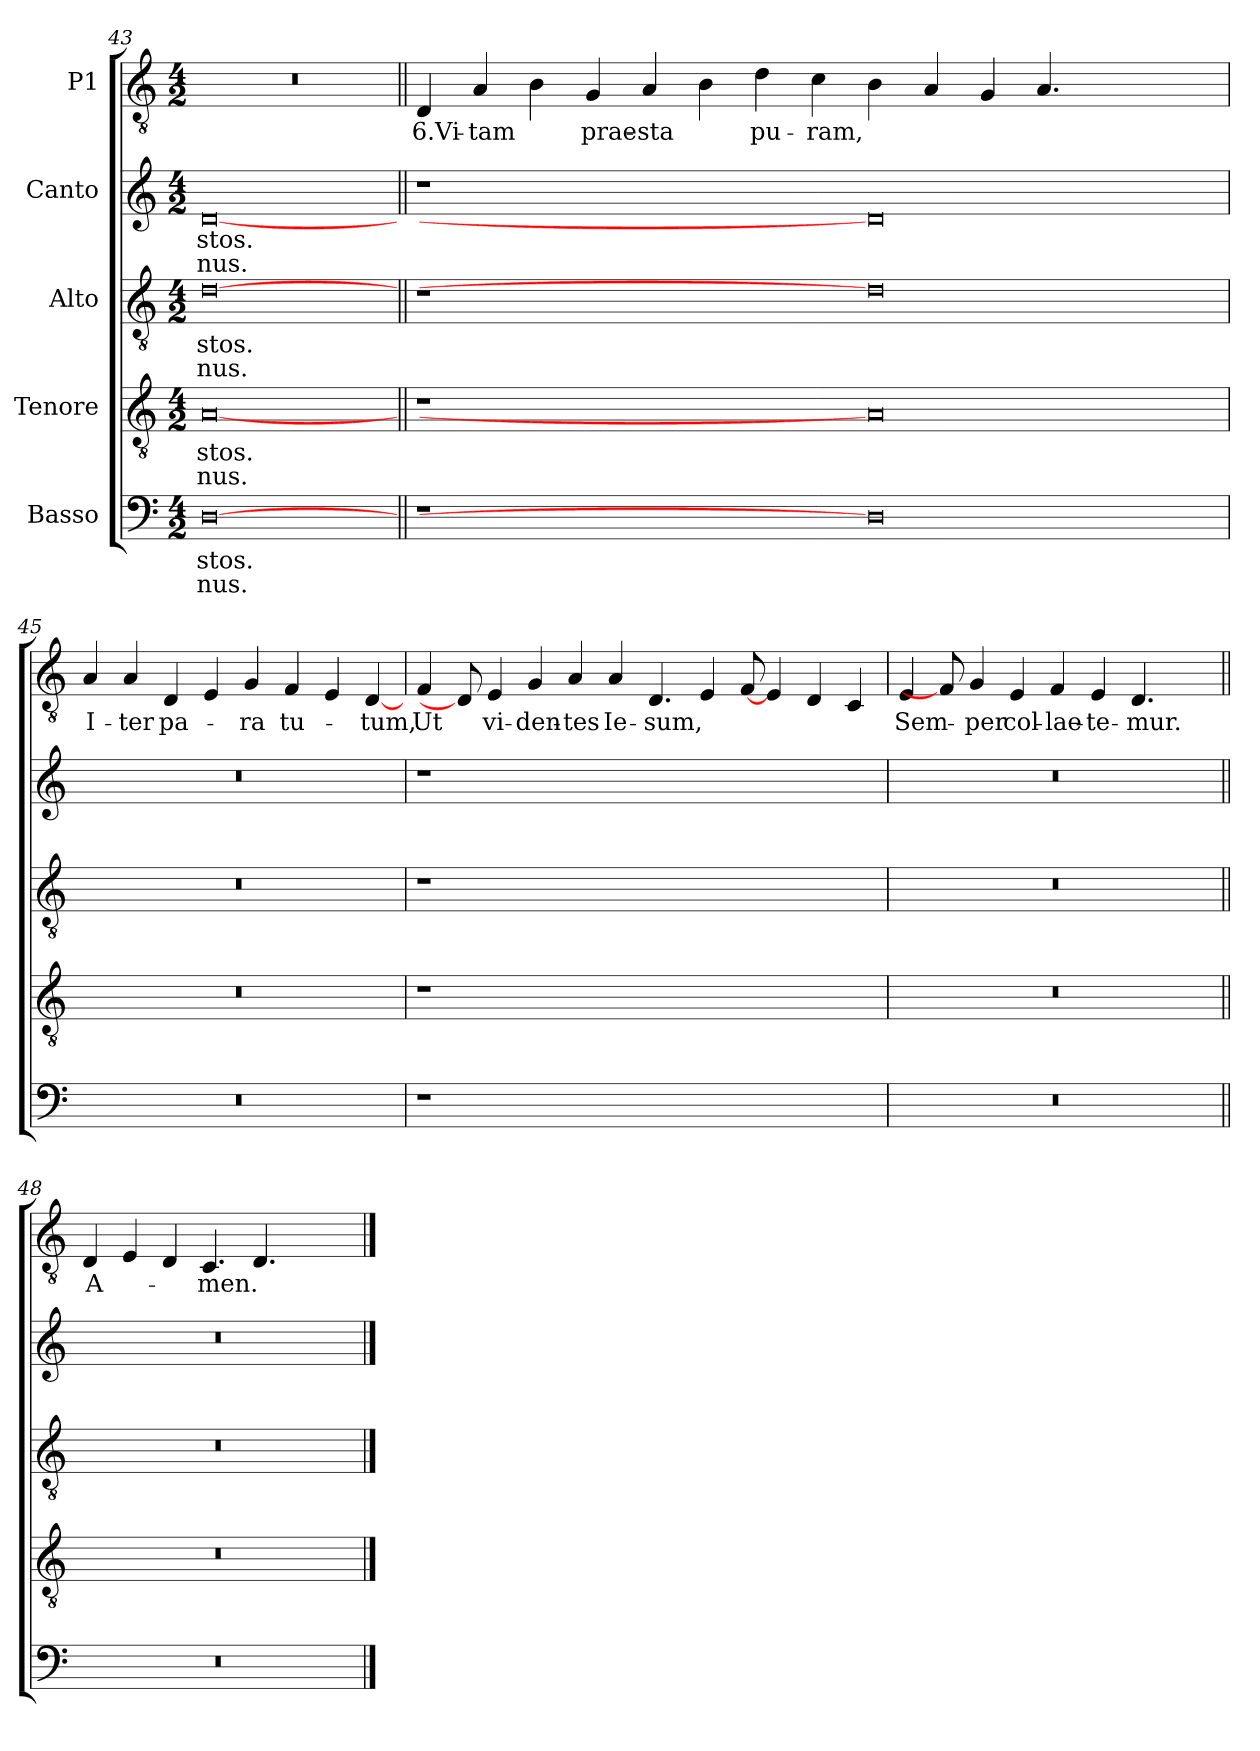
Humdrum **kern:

**kern	**text	**text	**kern	**text	**text	**kern	**text	**text	**kern	**text	**text	**kern	**text
*part5	*part5	*part5	*part4	*part4	*part4	*part3	*part3	*part3	*part2	*part2	*part2	*part1	*part1
*staff5	*staff5	*staff5	*staff4	*staff4	*staff4	*staff3	*staff3	*staff3	*staff2	*staff2	*staff2	*staff1	*staff1
*I"Basso	*	*	*I"Tenore	*	*	*I"Alto	*	*	*I"Canto	*	*	*I"P1	*
*clefF4	*	*	*clefGv2	*	*	*clefGv2	*	*	*clefG2	*	*	*clefGv2	*
*	*	*	*ITrd7c12	*	*	*ITrd7c12	*	*	*	*	*	*ITrd7c12	*
*k[]	*	*	*k[]	*	*	*k[]	*	*	*k[]	*	*	*k[]	*
*C:	*	*	*C:	*	*	*C:	*	*	*C:	*	*	*C:	*
*M4/2	*	*	*M4/2	*	*	*M4/2	*	*	*M4/2	*	*	*M4/2	*
=43	=43	=43	=43	=43	=43	=43	=43	=43	=43	=43	=43	=43	=43
!	!LO:LY:b:color=#000000	!LO:LY:b:color=#000000	!	!	!	!	!	!	!	!	!	!	!
!	!	!	!	!LO:LY:b:color=#000000	!LO:LY:b:color=#000000	!	!	!	!	!	!	!	!
!	!	!	!	!	!	!	!LO:LY:b:color=#000000	!LO:LY:b:color=#000000	!	!	!	!	!
!	!	!	!	!	!	!	!	!	!	!LO:LY:b:color=#000000	!LO:LY:b:color=#000000	!LO:N:vis=1	!
[0Di	-stos.	-nus.	[0AAi	-stos.	-nus.	[0Di	-stos.	-nus.	[0di	-stos.	-nus.	0r	.
!!LO:LB:g=z
=44||	=44||	=44||	=44||	=44||	=44||	=44||	=44||	=44||	=44||	=44||	=44||	=44||	=44||
!LO:N:vis=1	!	!	!LO:N:vis=1	!	!	!LO:N:vis=1	!	!	!LO:N:vis=1	!	!	!	!
!	!	!	!	!	!	!	!	!	!	!	!	!	!LO:LY:b:color=#000000
0r	.	.	0r	.	.	0r	.	.	0r	.	.	4DDi/	6.Vi-
!	!	!	!	!	!	!	!	!	!	!	!	!	!LO:LY:b:color=#000000
.	.	.	.	.	.	.	.	.	.	.	.	4AAi/	-tam
.	.	.	.	.	.	.	.	.	.	.	.	4BBi\	.
!	!	!	!	!	!	!	!	!	!	!	!	!	!LO:LY:b:color=#000000
.	.	.	.	.	.	.	.	.	.	.	.	4GGi/	prae-
!	!	!	!	!	!	!	!	!	!	!	!	!	!LO:LY:b:color=#000000
.	.	.	.	.	.	.	.	.	.	.	.	4AAi/	-sta
.	.	.	.	.	.	.	.	.	.	.	.	4BBi\	.
!	!	!	!	!	!	!	!	!	!	!	!	!	!LO:LY:b:color=#000000
.	.	.	.	.	.	.	.	.	.	.	.	4Di\	pu-
!	!	!	!	!	!	!	!	!	!	!	!	!	!LO:LY:b:color=#000000
.	.	.	.	.	.	.	.	.	.	.	.	4Ci\	-ram,
0Di]	.	.	0AAi]	.	.	0Di]	.	.	0di]	.	.	4BBi\	.
.	.	.	.	.	.	.	.	.	.	.	.	4AAi/	.
.	.	.	.	.	.	.	.	.	.	.	.	4GGi/	.
.	.	.	.	.	.	.	.	.	.	.	.	4.AAi/	.
.	.	.	.	.	.	.	.	.	.	.	.	2..ryy	.
=45`	=45`	=45`	=45`	=45`	=45`	=45`	=45`	=45`	=45`	=45`	=45`	=45`	=45`
!LO:N:vis=1	!	!	!LO:N:vis=1	!	!	!LO:N:vis=1	!	!	!LO:N:vis=1	!	!	!	!
!	!	!	!	!	!	!	!	!	!	!	!	!	!LO:LY:b:color=#000000
0r	.	.	0r	.	.	0r	.	.	0r	.	.	4AAi/	I-
!	!	!	!	!	!	!	!	!	!	!	!	!	!LO:LY:b:color=#000000
.	.	.	.	.	.	.	.	.	.	.	.	4AAi/	-ter
!	!	!	!	!	!	!	!	!	!	!	!	!	!LO:LY:b:color=#000000
.	.	.	.	.	.	.	.	.	.	.	.	4DDi/	pa-
.	.	.	.	.	.	.	.	.	.	.	.	4EEi/	.
!	!	!	!	!	!	!	!	!	!	!	!	!	!LO:LY:b:color=#000000
.	.	.	.	.	.	.	.	.	.	.	.	4GGi/	-ra
!	!	!	!	!	!	!	!	!	!	!	!	!	!LO:LY:b:color=#000000
.	.	.	.	.	.	.	.	.	.	.	.	4FFi/	tu-
.	.	.	.	.	.	.	.	.	.	.	.	4EEi/	.
!	!	!	!	!	!	!	!	!	!	!	!	!	!LO:LY:b:color=#000000
.	.	.	.	.	.	.	.	.	.	.	.	[4DDi/	-tum,
!!LO:LB:g=z
=46'	=46'	=46'	=46'	=46'	=46'	=46'	=46'	=46'	=46'	=46'	=46'	=46'	=46'
!LO:N:vis=1	!	!	!LO:N:vis=1	!	!	!LO:N:vis=1	!	!	!LO:N:vis=1	!	!	!	!
!	!	!	!	!	!	!	!	!	!	!	!	!	!LO:LY:b:color=#000000
0r	.	.	0r	.	.	0r	.	.	0r	.	.	4FFi/	Ut
.	.	.	.	.	.	.	.	.	.	.	.	8DDi/]	.
!	!	!	!	!	!	!	!	!	!	!	!	!	!LO:LY:b:color=#000000
.	.	.	.	.	.	.	.	.	.	.	.	4EEi/	vi-
!	!	!	!	!	!	!	!	!	!	!	!	!	!LO:LY:b:color=#000000
.	.	.	.	.	.	.	.	.	.	.	.	4GGi/	-den-
!	!	!	!	!	!	!	!	!	!	!	!	!	!LO:LY:b:color=#000000
.	.	.	.	.	.	.	.	.	.	.	.	4AAi/	-tes
!	!	!	!	!	!	!	!	!	!	!	!	!	!LO:LY:b:color=#000000
.	.	.	.	.	.	.	.	.	.	.	.	4AAi/	Ie-
!	!	!	!	!	!	!	!	!	!	!	!	!	!LO:LY:b:color=#000000
.	.	.	.	.	.	.	.	.	.	.	.	4.DDi/	-sum,
.	.	.	.	.	.	.	.	.	.	.	.	4EEi/	.
2..ryy	.	.	2..ryy	.	.	2..ryy	.	.	2..ryy	.	.	[8FFi/	.
.	.	.	.	.	.	.	.	.	.	.	.	4EEi/	.
.	.	.	.	.	.	.	.	.	.	.	.	4DDi/	.
.	.	.	.	.	.	.	.	.	.	.	.	4CCi/	.
=47`	=47`	=47`	=47`	=47`	=47`	=47`	=47`	=47`	=47`	=47`	=47`	=47`	=47`
!LO:N:vis=1	!	!	!LO:N:vis=1	!	!	!LO:N:vis=1	!	!	!LO:N:vis=1	!	!	!	!
!	!	!	!	!	!	!	!	!	!	!	!	!	!LO:LY:b:color=#000000
0r	.	.	0r	.	.	0r	.	.	0r	.	.	4EEi/	Sem-
.	.	.	.	.	.	.	.	.	.	.	.	8FFi/]	.
!	!	!	!	!	!	!	!	!	!	!	!	!	!LO:LY:b:color=#000000
.	.	.	.	.	.	.	.	.	.	.	.	4GGi/	-per
!	!	!	!	!	!	!	!	!	!	!	!	!	!LO:LY:b:color=#000000
.	.	.	.	.	.	.	.	.	.	.	.	4EEi/	col-
!	!	!	!	!	!	!	!	!	!	!	!	!	!LO:LY:b:color=#000000
.	.	.	.	.	.	.	.	.	.	.	.	4FFi/	-lae-
!	!	!	!	!	!	!	!	!	!	!	!	!	!LO:LY:b:color=#000000
.	.	.	.	.	.	.	.	.	.	.	.	4EEi/	-te-
!	!	!	!	!	!	!	!	!	!	!	!	!	!LO:LY:b:color=#000000
.	.	.	.	.	.	.	.	.	.	.	.	4.DDi/	-mur.
.	.	.	.	.	.	.	.	.	.	.	.	4ryy	.
!!LO:LB:g=z
=48||	=48||	=48||	=48||	=48||	=48||	=48||	=48||	=48||	=48||	=48||	=48||	=48||	=48||
!LO:N:vis=1	!	!	!LO:N:vis=1	!	!	!LO:N:vis=1	!	!	!LO:N:vis=1	!	!	!	!
!	!	!	!	!	!	!	!	!	!	!	!	!	!LO:LY:b:color=#000000
0r	.	.	0r	.	.	0r	.	.	0r	.	.	4DDi/	A-
.	.	.	.	.	.	.	.	.	.	.	.	4EEi/	.
.	.	.	.	.	.	.	.	.	.	.	.	4DDi/	.
!	!	!	!	!	!	!	!	!	!	!	!	!	!LO:LY:b:color=#000000
.	.	.	.	.	.	.	.	.	.	.	.	4.CCi/	-men.
.	.	.	.	.	.	.	.	.	.	.	.	4.DDi/	.
.	.	.	.	.	.	.	.	.	.	.	.	2ryy	.
==	==	==	==	==	==	==	==	==	==	==	==	==	==
*-	*-	*-	*-	*-	*-	*-	*-	*-	*-	*-	*-	*-	*-
